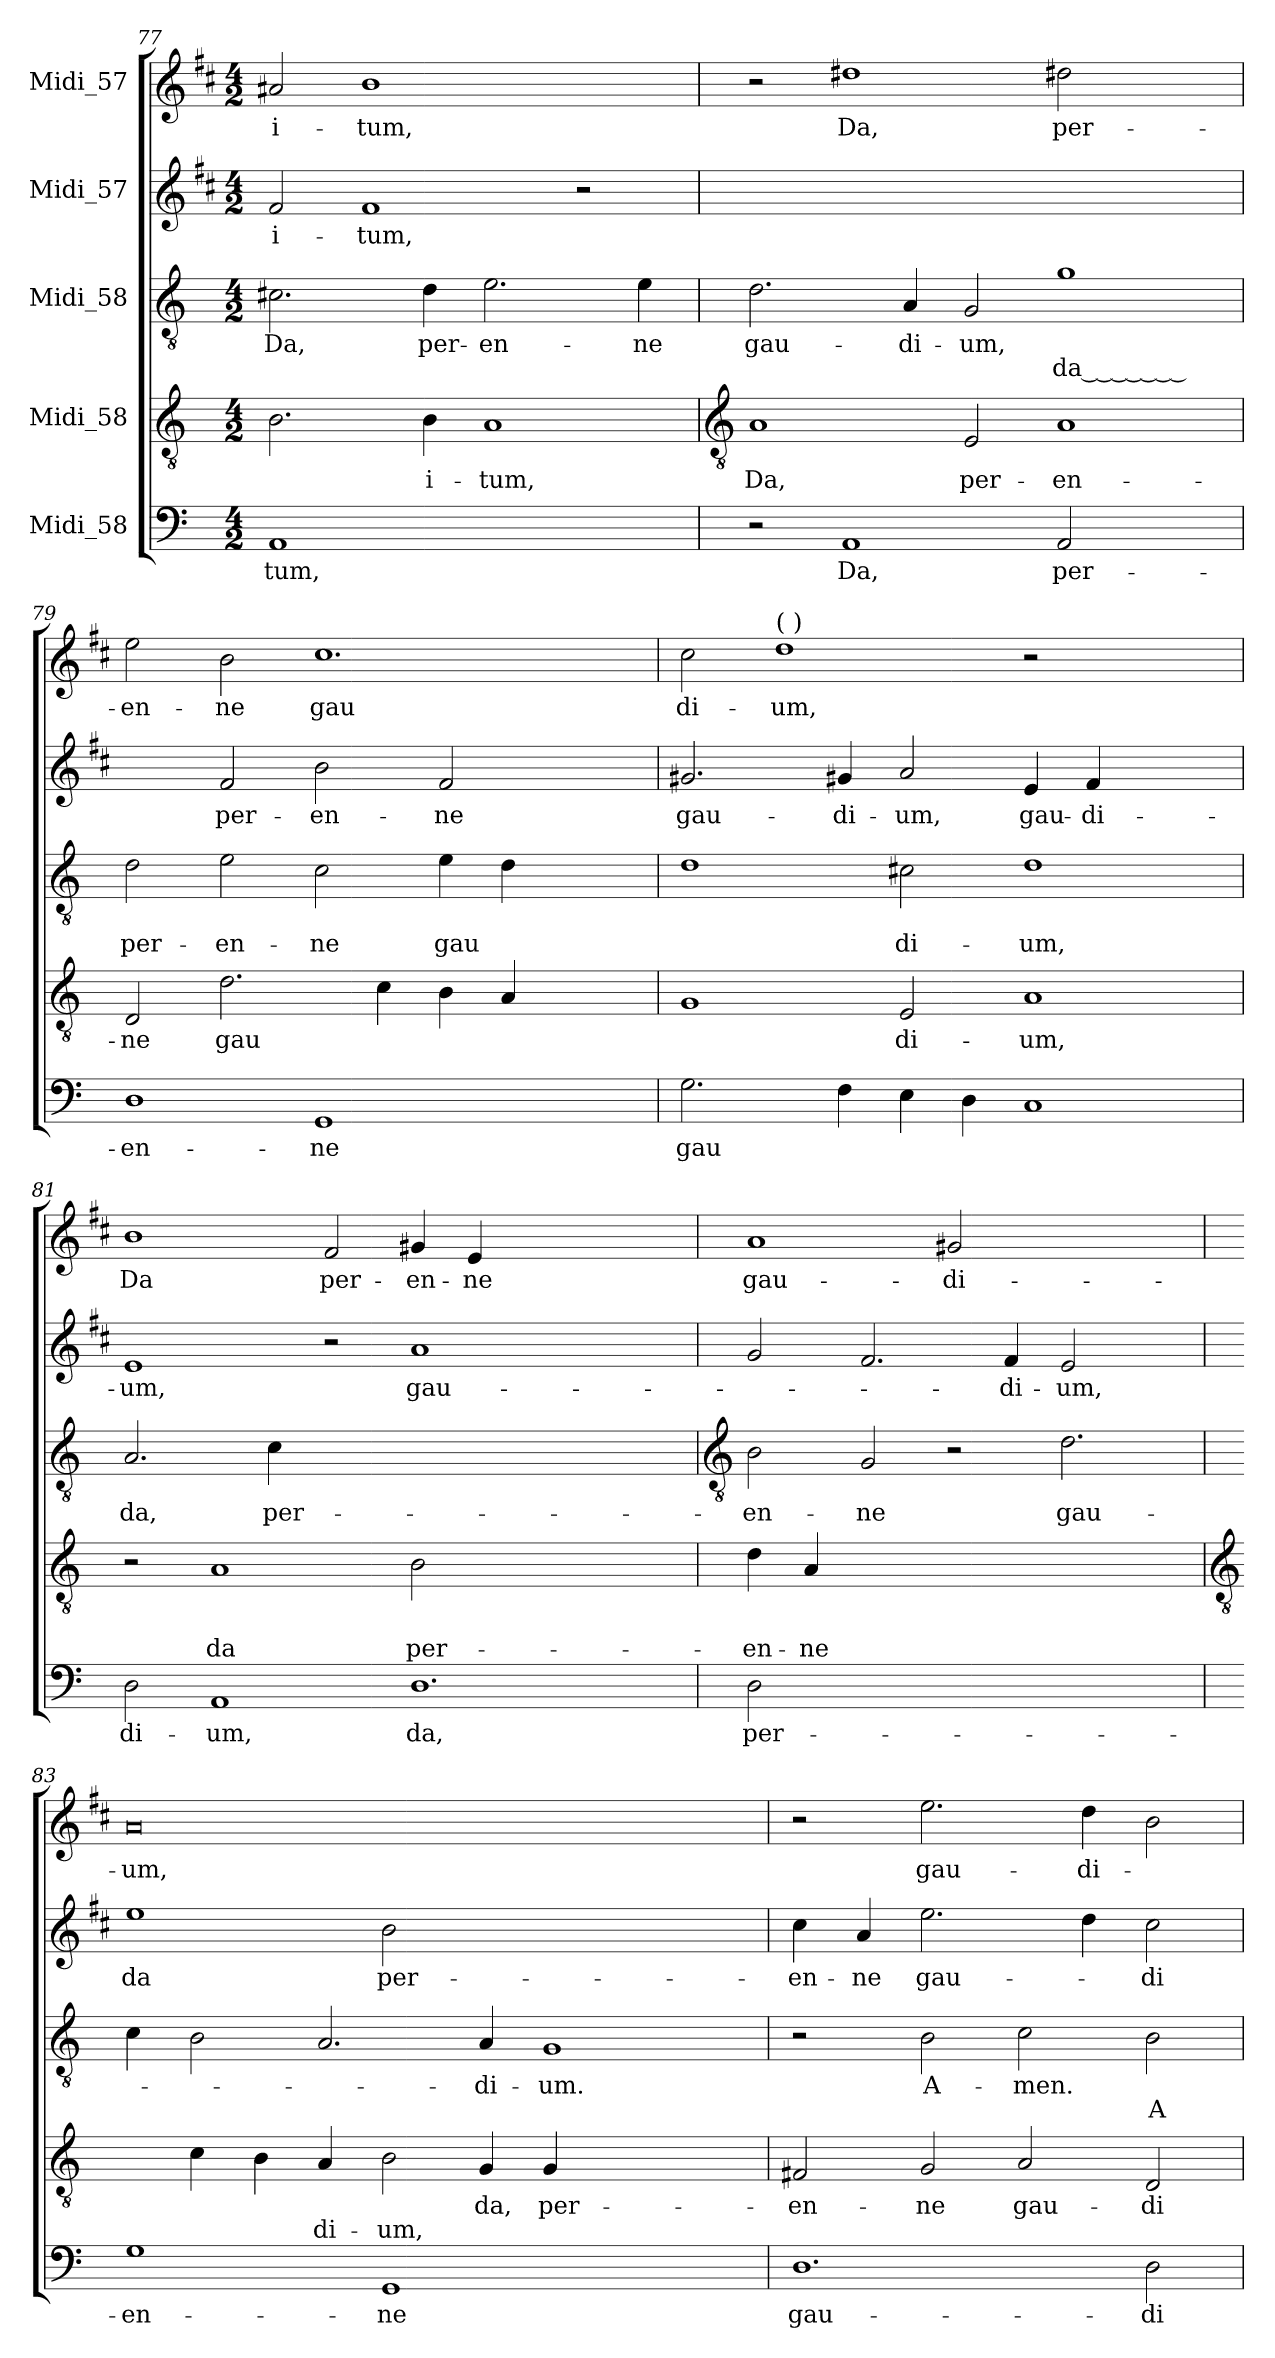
**kern	**text	**kern	**text	**text	**kern	**text	**text	**kern	**text	**kern	**text
*part5	*part5	*part4	*part4	*part4	*part3	*part3	*part3	*part2	*part2	*part1	*part1
*staff5	*staff5	*staff4	*staff4	*staff4	*staff3	*staff3	*staff3	*staff2	*staff2	*staff1	*staff1
*I"Midi_58	*	*I"Midi_58	*	*	*I"Midi_58	*	*	*I"Midi_57	*	*I"Midi_57	*
!!LO:LB:g=z
*clefF4	*	*clefGv2	*	*	*clefGv2	*	*	*clefG2	*	*clefG2	*
*	*	*	*	*	*	*	*	*ITrd1c2	*	*ITrd1c2	*
*k[]	*	*k[]	*	*	*k[]	*	*	*k[]	*	*k[]	*
*C:	*	*C:	*	*	*C:	*	*	*C:	*	*C:	*
*M4/2	*	*M4/2	*	*	*M4/2	*	*	*M4/2	*	*M4/2	*
=77	=77	=77	=77	=77	=77	=77	=77	=77	=77	=77	=77
!	!LO:LY:b	!	!	!	!	!LO:LY:b	!	!	!LO:LY:b	!	!LO:LY:b
1AA	-tum,	2.B	.	.	2.c#X	Da,	.	2e	-i-	2g#X	i-
!	!	!	!	!	!	!	!	!	!LO:LY:b	!	!LO:LY:b
.	.	.	.	.	.	.	.	1e	-tum,	1a	-tum,
!	!	!	!LO:LY:b	!	!	!LO:LY:b	!	!	!	!	!
.	.	4B	i-	.	4d	per-	.	.	.	.	.
!	!	!	!LO:LY:b	!	!	!LO:LY:b	!	!	!	!	!
1ryy	.	1A	-tum,	.	2.e	-en-	.	.	.	.	.
.	.	.	.	.	.	.	.	2r	.	2ryy	.
!	!	!	!	!	!	!LO:LY:b	!	!	!	!	!
.	.	.	.	.	4e	-ne	.	.	.	.	.
!!LO:LB:g=z
=78	=78	=78	=78	=78	=78	=78	=78	=78	=78	=78	=78
*	*	*clefGv2	*	*	*	*	*	*	*	*	*
!	!	!	!LO:LY:b	!	!	!LO:LY:b	!	!	!LO:LY:b	!	!
2r	.	1A	Da,	.	2.d	gau-	.	[2eyy	Da_	2r	.
!	!LO:LY:b	!	!	!	!	!	!	!	!	!	!LO:LY:b
1AA	Da,	.	.	.	.	.	.	0ryy	.	1cc#X	Da,
!	!	!	!	!	!	!LO:LY:b	!	!	!	!	!
.	.	.	.	.	4A	-di-	.	.	.	.	.
!	!	!	!LO:LY:b	!	!	!LO:LY:b	!	!	!	!	!
.	.	2E	per-	.	2G	-um,	.	.	.	.	.
!	!LO:LY:b	!	!LO:LY:b	!	!	!	!LO:LY:b	!	!	!	!LO:LY:b
2AA	per-	1A	-en-	.	1g	.	da________	.	.	2cc#X	per-
2ryy	.	.	.	.	.	.	.	.	.	2ryy	.
!!LO:LB:g=z
=79	=79	=79	=79	=79	=79	=79	=79	=79	=79	=79	=79
!	!LO:LY:b	!	!LO:LY:b	!	!	!	!LO:LY:b	!	!LO:LY:b	!	!LO:LY:b
1D	-en-	2D	-ne	.	2d	.	per-	2eyy]	__	2dd	-en-
!	!	!	!LO:LY:b	!	!	!	!LO:LY:b	!	!LO:LY:b	!	!LO:LY:b
.	.	2.d	gau	.	2e	.	-en-	2e	per-	2a	-ne
!	!LO:LY:b	!	!	!	!	!	!LO:LY:b	!	!LO:LY:b	!	!LO:LY:b
1GG	-ne	.	.	.	2c	.	-ne	2a	-en-	1.b	gau
.	.	4c	.	.	.	.	.	.	.	.	.
!	!	!	!	!	!	!	!LO:LY:b	!	!LO:LY:b	!	!
.	.	4B	.	.	4e	.	gau	2e	-ne	.	.
.	.	4A	.	.	4d	.	.	.	.	.	.
2ryy	.	2ryy	.	.	2ryy	.	.	2ryy	.	.	.
=80	=80	=80	=80	=80	=80	=80	=80	=80	=80	=80	=80
!	!LO:LY:b	!	!	!	!	!	!	!	!LO:LY:b	!	!LO:LY:b
2.G	gau	1G	.	.	1d	.	.	2.f#X	gau-	2b	di-
!	!	!	!	!	!	!	!	!	!	!LO:TX:a:t=(  )	!
!	!	!	!	!	!	!	!	!	!	!	!LO:LY:b
.	.	.	.	.	.	.	.	.	.	1cc	-um,
!	!	!	!	!	!	!	!	!	!LO:LY:b	!	!
4F	.	.	.	.	.	.	.	4f#X	-di-	.	.
!	!	!	!LO:LY:b	!	!	!	!LO:LY:b	!	!LO:LY:b	!	!
4E	.	2E	di-	.	2c#X	.	di-	2g	-um,	.	.
4D	.	.	.	.	.	.	.	.	.	.	.
!	!	!	!LO:LY:b	!	!	!	!LO:LY:b	!	!LO:LY:b	!	!
1C	.	1A	-um,	.	1d	.	-um,	4d	gau-	2r	.
!	!	!	!	!	!	!	!	!	!LO:LY:b	!	!
.	.	.	.	.	.	.	.	4e	-di-	.	.
.	.	.	.	.	.	.	.	2ryy	.	2ryy	.
=81	=81	=81	=81	=81	=81	=81	=81	=81	=81	=81	=81
!	!LO:LY:b	!	!	!	!	!LO:LY:b	!	!	!LO:LY:b	!	!LO:LY:b
2D	di-	2r	.	.	2.A	da,	.	1d	-um,	1a	Da
!	!LO:LY:b	!	!	!LO:LY:b	!	!	!	!	!	!	!
1AA	-um,	1A	.	da	.	.	.	.	.	.	.
!	!	!	!	!	!	!LO:LY:b	!	!	!	!	!
.	.	.	.	.	4c	per-	.	.	.	.	.
!	!	!	!	!	!	!	!	!	!	!	!LO:LY:b
.	.	.	.	.	0ryy	.	.	2r	.	2e	per-
!	!LO:LY:b	!	!	!LO:LY:b	!	!	!	!	!LO:LY:b	!	!LO:LY:b
1.D	da,	2B	.	per-	.	.	.	1g	gau-	4f#X	-en-
!	!	!	!	!	!	!	!	!	!	!	!LO:LY:b
.	.	.	.	.	.	.	.	.	.	4d	-ne
.	.	1ryy	.	.	.	.	.	.	.	1ryy	.
.	.	.	.	.	.	.	.	2ryy	.	.	.
!!LO:LB:g=z
=82	=82	=82	=82	=82	=82	=82	=82	=82	=82	=82	=82
*	*	*	*	*	*clefGv2	*	*	*	*	*	*
!	!LO:LY:b	!	!	!LO:LY:b	!	!LO:LY:b	!	!	!	!	!LO:LY:b
2D	per-	4d	.	-en-	2B	-en-	.	2f	.	1g	gau-
!	!	!	!	!LO:LY:b	!	!	!	!	!	!	!
.	.	4A	.	-ne	.	.	.	.	.	.	.
!	!	!	!	!LO:LY:b	!	!LO:LY:b	!	!	!	!	!
1..ryy	.	[2dyy	.	gau	2G	-ne	.	2.e	.	.	.
!	!	!	!	!	!	!	!	!	!	!	!LO:LY:b
.	.	1ryy	.	.	2r	.	.	.	.	2f#X	-di-
!	!	!	!	!	!	!	!	!	!LO:LY:b	!	!
.	.	.	.	.	.	.	.	4e	-di-	.	.
!	!	!	!	!	!	!LO:LY:b	!	!	!LO:LY:b	!	!
.	.	.	.	.	2.d	gau-	.	2d	-um,	2.ryy	.
.	.	4ryy	.	.	.	.	.	4ryy	.	.	.
!!LO:LB:g=z
=83	=83	=83	=83	=83	=83	=83	=83	=83	=83	=83	=83
*	*	*clefGv2	*	*	*	*	*	*	*	*	*
!	!LO:LY:b	!	!	!	!	!	!	!	!LO:LY:b	!	!LO:LY:b
1G	-en-	4dyy]	.	.	4c	.	.	1dd	da	0g	-um,
.	.	4c	.	.	2B	.	.	.	.	.	.
.	.	4B	.	.	.	.	.	.	.	.	.
!	!	!	!	!LO:LY:b	!	!	!	!	!	!	!
.	.	4A	.	di-	2.A	.	.	.	.	.	.
!	!LO:LY:b	!	!	!LO:LY:b	!	!	!	!	!LO:LY:b	!	!
1GG	-ne	2B	.	-um,	.	.	.	2a	per-	.	.
!	!	!	!LO:LY:b	!	!	!LO:LY:b	!	!	!	!	!
.	.	4G	da,	.	4A	-di-	.	1ryy	.	.	.
!	!	!	!LO:LY:b	!	!	!LO:LY:b	!	!	!	!	!
.	.	4G	per-	.	1G	-um.	.	.	.	.	.
2.ryy	.	2.ryy	.	.	.	.	.	.	.	2.ryy	.
.	.	.	.	.	.	.	.	4ryy	.	.	.
!!LO:LB:g=z
=84	=84	=84	=84	=84	=84	=84	=84	=84	=84	=84	=84
!	!LO:LY:b	!	!LO:LY:b	!	!	!	!	!	!LO:LY:b	!	!
1.D	gau-	2F#X	-en-	.	2r	.	.	4b	-en-	2r	.
!	!	!	!	!	!	!	!	!	!LO:LY:b	!	!
.	.	.	.	.	.	.	.	4g	-ne	.	.
!	!	!	!LO:LY:b	!	!	!LO:LY:b	!	!	!LO:LY:b	!	!LO:LY:b
.	.	2G	-ne	.	2B	A-	.	2.dd	gau-	2.dd	gau-
!	!	!	!LO:LY:b	!	!	!LO:LY:b	!	!	!	!	!
.	.	2A	gau-	.	2c	-men.	.	.	.	.	.
!	!	!	!	!	!	!	!	!	!	!	!LO:LY:b
.	.	.	.	.	.	.	.	4cc	.	4cc	-di-
!	!LO:LY:b	!	!LO:LY:b	!	!	!	!LO:LY:b	!	!LO:LY:b	!	!
2D	-di-	2D	-di-	.	2B	.	A-	2b	-di-	2a	.
=	=	=	=	=	=	=	=	=	=	=	=
*-	*-	*-	*-	*-	*-	*-	*-	*-	*-	*-	*-
